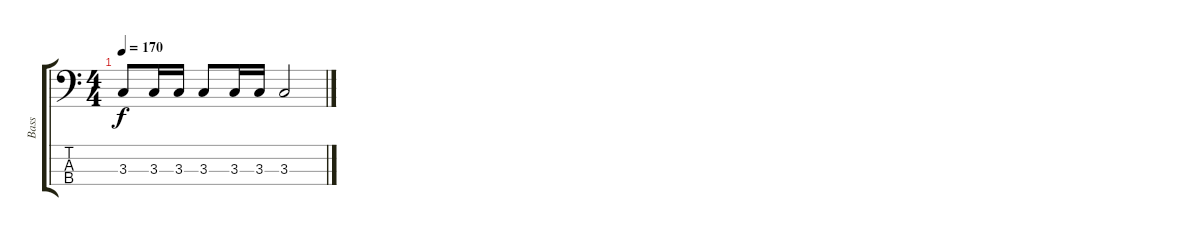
\track ("Bass" "Bass") {instrument electricbassfinger}
\staff {score tabs}
\tuning (G2 D2 A1 E1) {hide}
\ts (4 4)
\tempo 170
\clef f4
\ks c
3.3.8{dy f} 3.3.16 3.3.16 3.3.8 3.3.16 3.3.16 3.3.2
